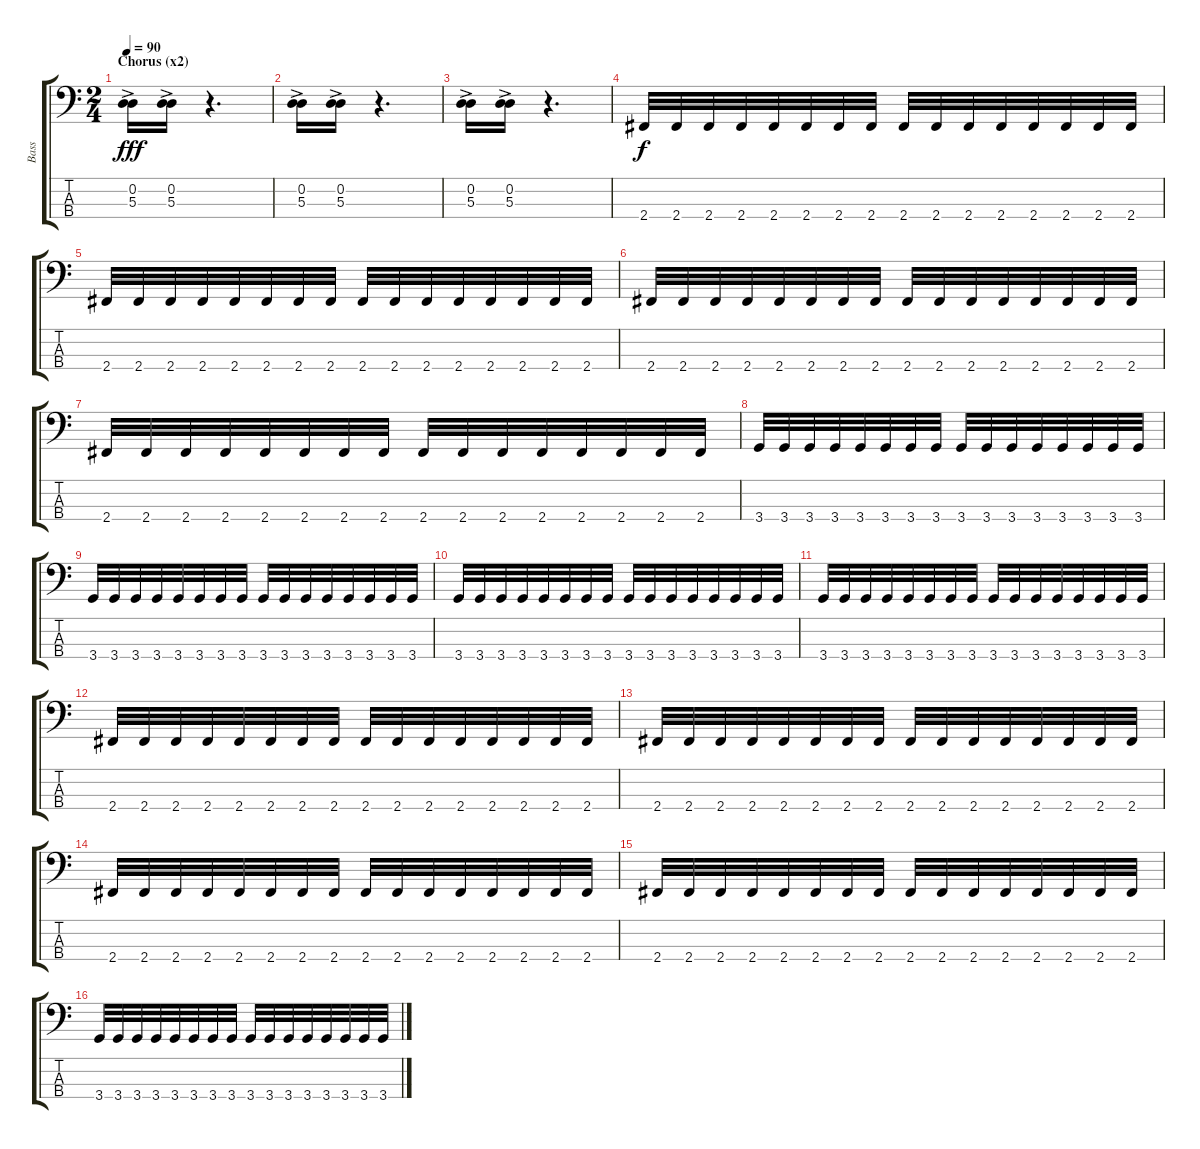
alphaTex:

\track ("Bass" "Bass") {instrument electricbasspick}
\staff {score tabs}
\tuning (G2 D2 A1 E1) {hide}
\ts (2 4)
\section ("" "Chorus (x2)")
\tempo 90
\clef f4
\ks c
(0.2{ac} 5.3{ac}).16{dy fff} (0.2{ac} 5.3{ac}).16 r.4{d} |
(0.2{ac} 5.3{ac}).16 (0.2{ac} 5.3{ac}).16 r.4{d} |
(0.2{ac} 5.3{ac}).16 (0.2{ac} 5.3{ac}).16 r.4{d} |
2.4.32{dy f} 2.4.32 2.4.32 2.4.32 2.4.32 2.4.32 2.4.32 2.4.32 2.4.32 2.4.32 2.4.32 2.4.32 2.4.32 2.4.32 2.4.32 2.4.32 |
2.4.32 2.4.32 2.4.32 2.4.32 2.4.32 2.4.32 2.4.32 2.4.32 2.4.32 2.4.32 2.4.32 2.4.32 2.4.32 2.4.32 2.4.32 2.4.32 |
2.4.32 2.4.32 2.4.32 2.4.32 2.4.32 2.4.32 2.4.32 2.4.32 2.4.32 2.4.32 2.4.32 2.4.32 2.4.32 2.4.32 2.4.32 2.4.32 |
2.4.32 2.4.32 2.4.32 2.4.32 2.4.32 2.4.32 2.4.32 2.4.32 2.4.32 2.4.32 2.4.32 2.4.32 2.4.32 2.4.32 2.4.32 2.4.32 |
3.4.32 3.4.32 3.4.32 3.4.32 3.4.32 3.4.32 3.4.32 3.4.32 3.4.32 3.4.32 3.4.32 3.4.32 3.4.32 3.4.32 3.4.32 3.4.32 |
3.4.32 3.4.32 3.4.32 3.4.32 3.4.32 3.4.32 3.4.32 3.4.32 3.4.32 3.4.32 3.4.32 3.4.32 3.4.32 3.4.32 3.4.32 3.4.32 |
3.4.32 3.4.32 3.4.32 3.4.32 3.4.32 3.4.32 3.4.32 3.4.32 3.4.32 3.4.32 3.4.32 3.4.32 3.4.32 3.4.32 3.4.32 3.4.32 |
3.4.32 3.4.32 3.4.32 3.4.32 3.4.32 3.4.32 3.4.32 3.4.32 3.4.32 3.4.32 3.4.32 3.4.32 3.4.32 3.4.32 3.4.32 3.4.32 |
2.4.32 2.4.32 2.4.32 2.4.32 2.4.32 2.4.32 2.4.32 2.4.32 2.4.32 2.4.32 2.4.32 2.4.32 2.4.32 2.4.32 2.4.32 2.4.32 |
2.4.32 2.4.32 2.4.32 2.4.32 2.4.32 2.4.32 2.4.32 2.4.32 2.4.32 2.4.32 2.4.32 2.4.32 2.4.32 2.4.32 2.4.32 2.4.32 |
2.4.32 2.4.32 2.4.32 2.4.32 2.4.32 2.4.32 2.4.32 2.4.32 2.4.32 2.4.32 2.4.32 2.4.32 2.4.32 2.4.32 2.4.32 2.4.32 |
2.4.32 2.4.32 2.4.32 2.4.32 2.4.32 2.4.32 2.4.32 2.4.32 2.4.32 2.4.32 2.4.32 2.4.32 2.4.32 2.4.32 2.4.32 2.4.32 |
3.4.32 3.4.32 3.4.32 3.4.32 3.4.32 3.4.32 3.4.32 3.4.32 3.4.32 3.4.32 3.4.32 3.4.32 3.4.32 3.4.32 3.4.32 3.4.32
